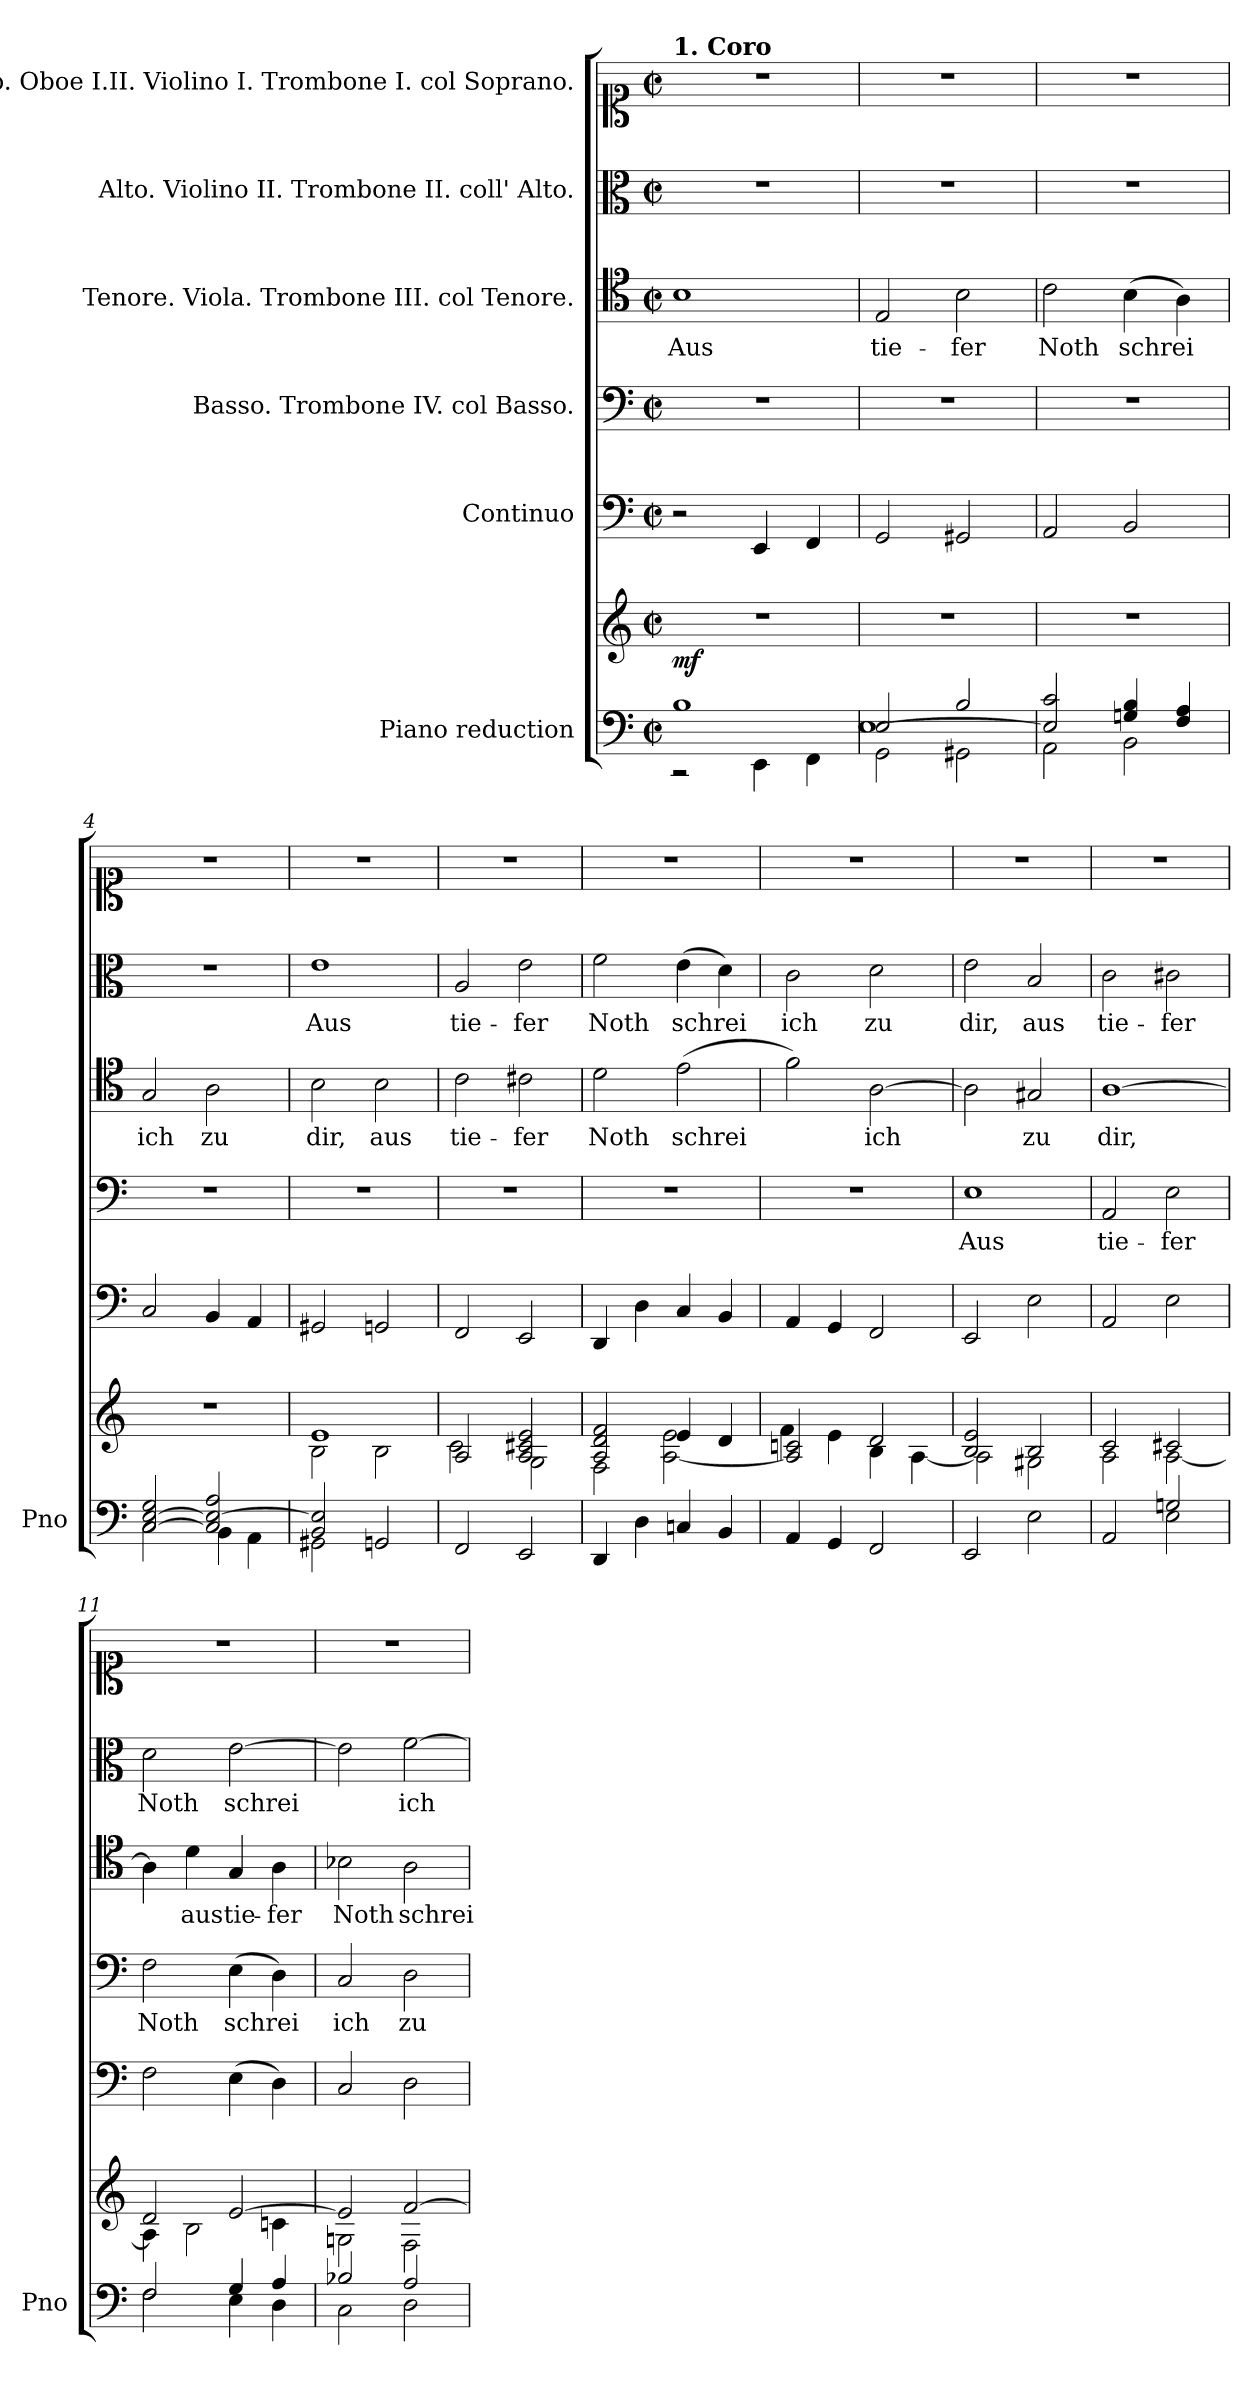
**kern	**kern	**dynam	**kern	**kern	**text	**kern	**text	**kern	**text	**kern
*part6	*part6	*part6	*part5	*part4	*part4	*part3	*part3	*part2	*part2	*part1
*staff7	*staff6	*staff6/7	*staff5	*staff4	*staff4	*staff3	*staff3	*staff2	*staff2	*staff1
*I"Piano reduction	*	*	*I"Continuo	*I"Basso. Trombone IV. col Basso.	*	*I"Tenore. Viola. Trombone III. col Tenore.	*	*I"Alto. Violino II. Trombone II. coll' Alto.	*	*I"Soprano. Oboe I.II. Violino I. Trombone I. col Soprano.
*I'Pno	*	*	*	*	*	*	*	*	*	*
*stria5	*stria5	*	*	*	*	*	*	*	*	*
*clefF4	*clefG2	*	*clefF4	*clefF4	*	*clefC4	*	*clefC3	*	*clefC1
*k[]	*k[]	*	*k[]	*k[]	*	*k[]	*	*k[]	*	*k[]
*M2/2	*M2/2	*	*M2/2	*M2/2	*	*M2/2	*	*M2/2	*	*M2/2
*met(c|)	*met(c|)	*	*met(c|)	*met(c|)	*	*met(c|)	*	*met(c|)	*	*met(c|)
=1	=1	=1	=1	=1	=1	=1	=1	=1	=1	=1
*^	*	*	*	*	*	*	*	*	*	*
!	!	!	!	!	!	!	!	!	!	!	!LO:TX:a:B:t=1. Coro
!	!	!	!LO:DY:b	!	!	!	!	!LO:LY:b	!	!	!
1B	2r	1r	mf	2r	1r	.	1B	Aus	1r	.	1r
.	4EE\	.	.	4EE/	.	.	.	.	.	.	.
.	4FF\	.	.	4FF/	.	.	.	.	.	.	.
=2	=2	=2	=2	=2	=2	=2	=2	=2	=2	=2	=2
*	*^	*	*	*	*	*	*	*	*	*	*
!	!	!	!	!	!	!	!	!	!LO:LY:b	!	!	!
2E/	2GG\	[1E	1r	.	2GG/	1r	.	2E/	tie-	1r	.	1r
!	!	!	!	!	!	!	!	!	!LO:LY:b	!	!	!
2B/	2GG#X\	.	.	.	2GG#X/	.	.	2B\	fer	.	.	.
*	*v	*v	*	*	*	*	*	*	*	*	*	*
=3	=3	=3	=3	=3	=3	=3	=3	=3	=3	=3	=3
!	!	!	!	!	!	!	!	!LO:LY:b	!	!	!
2E/] 2c/	2AA\	1r	.	2AA/	1r	.	2c\	Noth	1r	.	1r
!	!	!	!	!	!	!	!	!LO:LY:b	!	!	!
4Gn/ 4B/	2BB\	.	.	2BB/	.	.	(4B\	schrei	.	.	.
4F/ 4A/	.	.	.	.	.	.	4A\)	.	.	.	.
=4	=4	=4	=4	=4	=4	=4	=4	=4	=4	=4	=4
!	!	!	!	!	!	!	!	!LO:LY:b	!	!	!
[2C/ [2E/ 2G/	2C\	1r	.	2C/	1r	.	2G/	ich	1r	.	1r
!	!	!	!	!	!	!	!	!LO:LY:b	!	!	!
2C/] 2E/_ 2A/	4BB\	.	.	4BB/	.	.	2A\	zu	.	.	.
.	4AA\	.	.	4AA/	.	.	.	.	.	.	.
=5	=5	=5	=5	=5	=5	=5	=5	=5	=5	=5	=5
*	*	*^	*	*	*	*	*	*	*	*	*
!	!	!	!	!	!	!	!	!	!LO:LY:b	!	!LO:LY:b	!
2BB/ 2E/]	2GG#X\	1e	2B\	.	2GG#X/	1r	.	2B\	dir,	1e	Aus	1r
!	!	!	!	!	!	!	!	!	!LO:LY:b	!	!	!
2GGn/	2ryy	.	2B\	.	2GGn/	.	.	2B\	aus	.	.	.
=6	=6	=6	=6	=6	=6	=6	=6	=6	=6	=6	=6	=6
!	!	!	!	!	!	!	!	!	!LO:LY:b	!	!LO:LY:b	!
*v	*v	*	*	*	*	*	*	*	*	*	*	*
2FF/	2A/	2c\	.	2FF/	1r	.	2c\	tie-	2A/	tie-	1r
!	!	!	!	!	!	!	!	!LO:LY:b	!	!LO:LY:b	!
2EE/	2A/ 2c#X/ 2e/	2G\	.	2EE/	.	.	2c#X\	fer	2e\	fer	.
=7	=7	=7	=7	=7	=7	=7	=7	=7	=7	=7	=7
!	!	!	!	!	!	!	!	!LO:LY:b	!	!LO:LY:b	!
4DD/	2A/ 2d/ 2f/	2F\	.	4DD/	1r	.	2d\	Noth	2f\	Noth	1r
4D\	.	.	.	4D\	.	.	.	.	.	.	.
!	!	!	!	!	!	!	!	!LO:LY:b	!	!LO:LY:b	!
4Cn/	4e/	[2A\ 2e\	.	4C/	.	.	(2e\	schrei	(4e\	schrei	.
4BB/	4d/	.	.	4BB/	.	.	.	.	4d\)	.	.
!!LO:LB:g=z
=8	=8	=8	=8	=8	=8	=8	=8	=8	=8	=8	=8
!	!	!	!	!	!	!	!	!	!	!LO:LY:b	!
4AA/	2A/] 2cn/	4f\	.	4AA/	1r	.	2f\)	.	2c\	ich	1r
4GG/	.	4e\	.	4GG/	.	.	.	.	.	.	.
!	!	!	!	!	!	!	!	!LO:LY:b	!	!LO:LY:b	!
2FF/	2d/	4B\	.	2FF/	.	.	[2A\	ich	2d\	zu	.
.	.	[4A\	.	.	.	.	.	.	.	.	.
=9	=9	=9	=9	=9	=9	=9	=9	=9	=9	=9	=9
!	!	!	!	!	!	!LO:LY:b	!	!LO:LY:b	!	!LO:LY:b	!
2EE/	2B/ 2e/	2A\]	.	2EE/	1E	Aus	2A\]	_	2e\	dir,	1r
!	!	!	!	!	!	!	!	!LO:LY:b	!	!LO:LY:b	!
2E\	2B/	2G#X\	.	2E\	.	.	2G#X/	zu	2B/	aus	.
=10	=10	=10	=10	=10	=10	=10	=10	=10	=10	=10	=10
*^	*	*	*	*	*	*	*	*	*	*	*
!	!	!	!	!	!	!	!LO:LY:b	!	!LO:LY:b	!	!LO:LY:b	!
2AA/	2ryy	2c/	2A\	.	2AA/	2AA/	tie-	[1A	dir,	2c\	tie-	1r
!	!	!	!	!	!	!	!LO:LY:b	!	!	!	!LO:LY:b	!
2Gn/	2E\	2c#X/	[2A\	.	2E\	2E\	fer	.	.	2c#X\	fer	.
=11	=11	=11	=11	=11	=11	=11	=11	=11	=11	=11	=11	=11
!	!	!	!	!	!	!	!LO:LY:b	!	!	!	!LO:LY:b	!
2F/	2F\	2d/	4A\]	.	2F\	2F\	Noth	4A\]	.	2d\	Noth	1r
!	!	!	!	!	!	!	!	!	!LO:LY:b	!	!	!
.	.	.	2B\	.	.	.	.	4d\	aus	.	.	.
!	!	!	!	!	!	!	!LO:LY:b	!	!LO:LY:b	!	!LO:LY:b	!
4G/	4E\	[2e/	.	.	(4E\	(4E\	schrei	4G/	tie-	[2e\	schrei	.
!	!	!	!	!	!	!	!	!	!LO:LY:b	!	!	!
4A/	4D\	.	4cn\	.	4D\)	4D\)	.	4A\	fer	.	.	.
=12	=12	=12	=12	=12	=12	=12	=12	=12	=12	=12	=12	=12
!	!	!	!	!	!	!	!LO:LY:b	!	!LO:LY:b	!	!	!
2B-X/	2C\	2e/]	2Gn\	.	2C/	2C/	ich	2B-X\	Noth	2e\]	.	1r
!	!	!	!	!	!	!	!LO:LY:b	!	!LO:LY:b	!	!LO:LY:b	!
2A/	2D\	[<2f/	2F\	.	2D\	2D\	zu	2A\	schrei	[2f\	ich	.
*v	*v	*	*	*	*	*	*	*	*	*	*	*
*	*v	*v	*	*	*	*	*	*	*	*	*
=	=	=	=	=	=	=	=	=	=	=
*-	*-	*-	*-	*-	*-	*-	*-	*-	*-	*-
